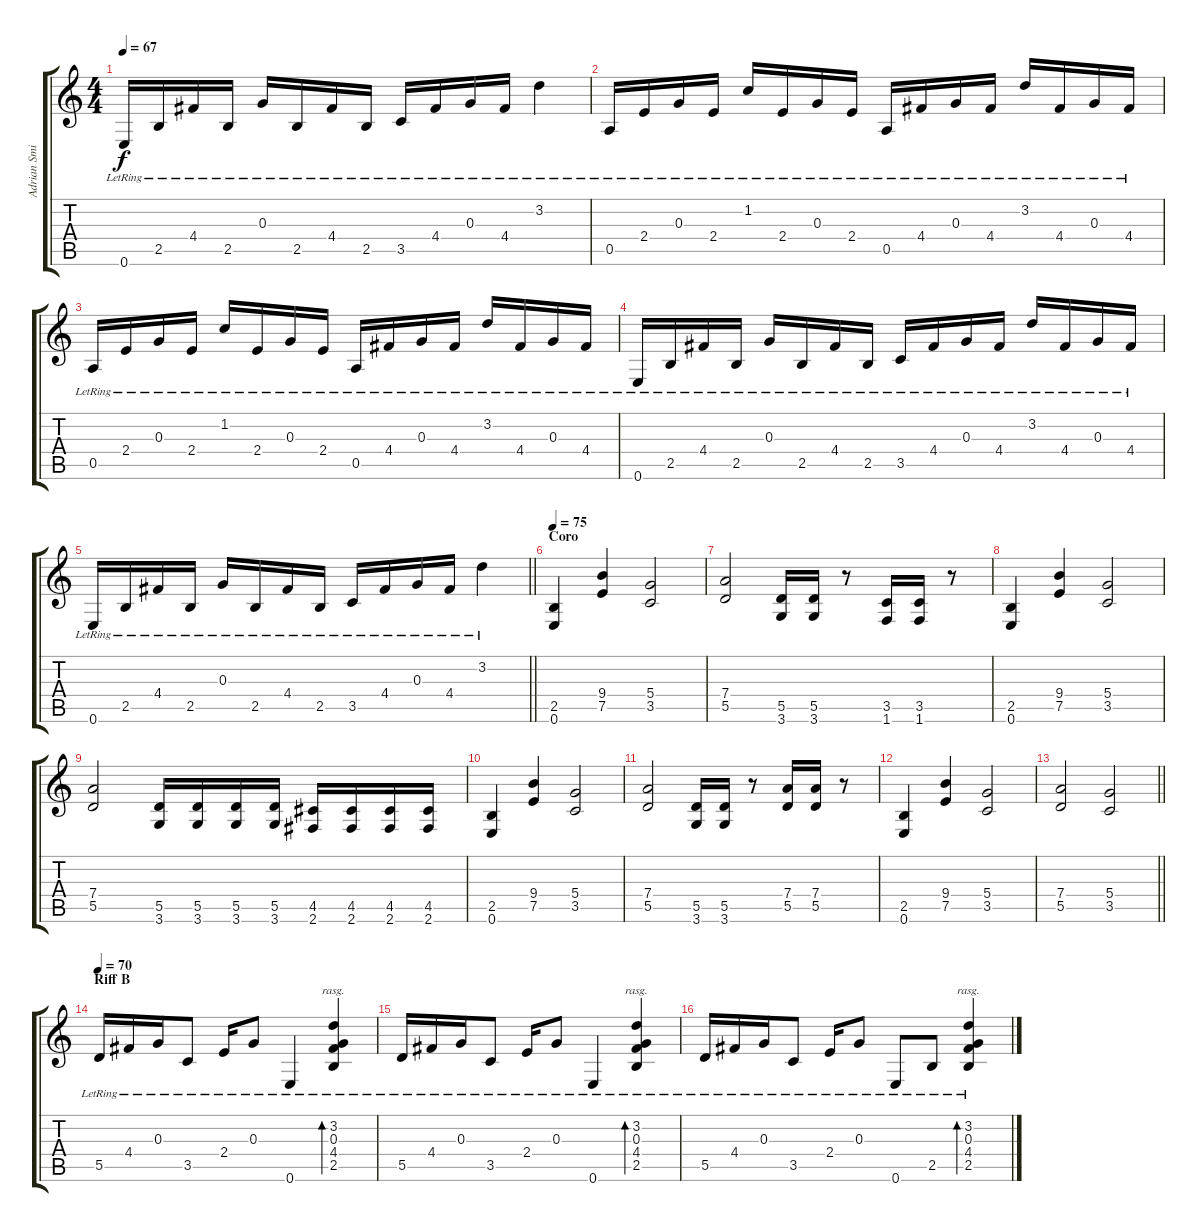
\track ("Adrian Smith" "Adrian Smi") {instrument distortionguitar}
\staff {score tabs}
\tuning (E4 B3 G3 D3 A2 E2) {hide}
\ts (4 4)
\tempo 67
\clef g2
\ks c
0.6{lr}.16{dy f} 2.5{lr}.16 4.4{lr}.16 2.5{lr}.16 0.3{lr}.16 2.5{lr}.16 4.4{lr}.16 2.5{lr}.16 3.5{lr}.16 4.4{lr}.16 0.3{lr}.16 4.4{lr}.16 3.2{lr}.4 |
0.5{lr}.16 2.4{lr}.16 0.3{lr}.16 2.4{lr}.16 1.2{lr}.16 2.4{lr}.16 0.3{lr}.16 2.4{lr}.16 0.5{lr}.16 4.4{lr}.16 0.3{lr}.16 4.4{lr}.16 3.2{lr}.16 4.4{lr}.16 0.3{lr}.16 4.4{lr}.16 |
0.5{lr}.16 2.4{lr}.16 0.3{lr}.16 2.4{lr}.16 1.2{lr}.16 2.4{lr}.16 0.3{lr}.16 2.4{lr}.16 0.5{lr}.16 4.4{lr}.16 0.3{lr}.16 4.4{lr}.16 3.2{lr}.16 4.4{lr}.16 0.3{lr}.16 4.4{lr}.16 |
0.6{lr}.16 2.5{lr}.16 4.4{lr}.16 2.5{lr}.16 0.3{lr}.16 2.5{lr}.16 4.4{lr}.16 2.5{lr}.16 3.5{lr}.16 4.4{lr}.16 0.3{lr}.16 4.4{lr}.16 3.2{lr}.16 4.4{lr}.16 0.3{lr}.16 4.4{lr}.16 |
\barLineRight lightlight
0.6{lr}.16 2.5{lr}.16 4.4{lr}.16 2.5{lr}.16 0.3{lr}.16 2.5{lr}.16 4.4{lr}.16 2.5{lr}.16 3.5{lr}.16 4.4{lr}.16 0.3{lr}.16 4.4{lr}.16 3.2{lr}.4 |
\section ("" "Coro")
\tempo 75
(2.5 0.6).4{volume 11 instrument distortionguitar} (9.4 7.5).4 (5.4 3.5).2 |
(7.4 5.5).2 (5.5 3.6).16 (5.5 3.6).16 r.8 (3.5 1.6).16 (3.5 1.6).16 r.8 |
(2.5 0.6).4 (9.4 7.5).4 (5.4 3.5).2 |
(7.4 5.5).2 (5.5 3.6).16 (5.5 3.6).16 (5.5 3.6).16 (5.5 3.6).16 (4.5 2.6).16 (4.5 2.6).16 (4.5 2.6).16 (4.5 2.6).16 |
(2.5 0.6).4 (9.4 7.5).4 (5.4 3.5).2 |
(7.4 5.5).2 (5.5 3.6).16 (5.5 3.6).16 r.8 (7.4 5.5).16 (7.4 5.5).16 r.8 |
(2.5 0.6).4 (9.4 7.5).4 (5.4 3.5).2 |
\barLineRight lightlight
(7.4 5.5).2 (5.4 3.5).2 |
\section ("" "Riff B")
\tempo 70
5.5{lr}.16{volume 7 instrument acousticguitarsteel} 4.4{lr}.16 0.3{lr}.16 3.5{lr}.8 2.4{lr}.16 0.3{lr}.8 0.6{lr}.4 (3.2{lr} 0.3{lr} 4.4{lr} 2.5{lr}).4{bd 60 rasg ii} |
5.5{lr}.16 4.4{lr}.16 0.3{lr}.16 3.5{lr}.8 2.4{lr}.16 0.3{lr}.8 0.6{lr}.4 (3.2{lr} 0.3{lr} 4.4{lr} 2.5{lr}).4{bd 60 rasg ii} |
5.5{lr}.16 4.4{lr}.16 0.3{lr}.16 3.5{lr}.8 2.4{lr}.16 0.3{lr}.8 0.6{lr}.8 2.5{lr}.8 (3.2{lr} 0.3{lr} 4.4{lr} 2.5{lr}).4{bd 60 rasg ii}
